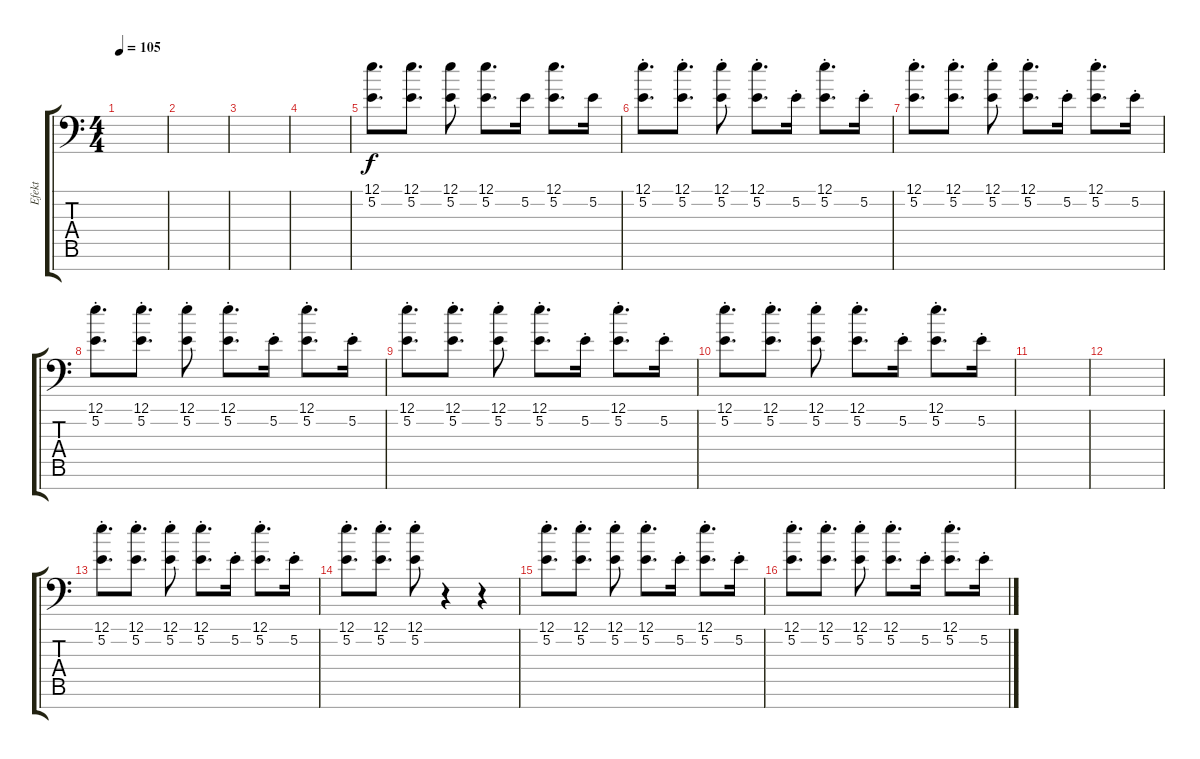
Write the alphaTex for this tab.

\track ("Efekt" "Efekt") {instrument stringensemble1}
\staff {score tabs}
\tuning (E4 B3 G3 D3 A2 E2 A1) {hide}
\ts (4 4)
\tempo 105
\clef f4
\ks c
|
|
|
|
(12.1 5.2).8{d} (12.1 5.2).8{d} (12.1 5.2).8 (12.1 5.2).8{d} 5.2.16 (12.1 5.2).8{d} 5.2.16 |
(12.1{st} 5.2{st}).8{d} (12.1{st} 5.2{st}).8{d} (12.1{st} 5.2{st}).8 (12.1{st} 5.2{st}).8{d} 5.2{st}.16 (12.1{st} 5.2{st}).8{d} 5.2{st}.16 |
(12.1{st} 5.2{st}).8{d} (12.1{st} 5.2{st}).8{d} (12.1{st} 5.2{st}).8 (12.1{st} 5.2{st}).8{d} 5.2{st}.16 (12.1{st} 5.2{st}).8{d} 5.2{st}.16 |
(12.1{st} 5.2{st}).8{d} (12.1{st} 5.2{st}).8{d} (12.1{st} 5.2{st}).8 (12.1{st} 5.2{st}).8{d} 5.2{st}.16 (12.1{st} 5.2{st}).8{d} 5.2{st}.16 |
(12.1{st} 5.2{st}).8{d} (12.1{st} 5.2{st}).8{d} (12.1{st} 5.2{st}).8 (12.1{st} 5.2{st}).8{d} 5.2{st}.16 (12.1{st} 5.2{st}).8{d} 5.2{st}.16 |
(12.1{st} 5.2{st}).8{d} (12.1{st} 5.2{st}).8{d} (12.1{st} 5.2{st}).8 (12.1{st} 5.2{st}).8{d} 5.2{st}.16 (12.1{st} 5.2{st}).8{d} 5.2{st}.16 |
|
|
(12.1{st} 5.2{st}).8{d} (12.1{st} 5.2{st}).8{d} (12.1{st} 5.2{st}).8 (12.1{st} 5.2{st}).8{d} 5.2{st}.16 (12.1{st} 5.2{st}).8{d} 5.2{st}.16 |
(12.1{st} 5.2{st}).8{d} (12.1{st} 5.2{st}).8{d} (12.1{st} 5.2{st}).8 r.4 r.4 |
(12.1{st} 5.2{st}).8{d} (12.1{st} 5.2{st}).8{d} (12.1{st} 5.2{st}).8 (12.1{st} 5.2{st}).8{d} 5.2{st}.16 (12.1{st} 5.2{st}).8{d} 5.2{st}.16 |
(12.1{st} 5.2{st}).8{d} (12.1{st} 5.2{st}).8{d} (12.1{st} 5.2{st}).8 (12.1{st} 5.2{st}).8{d} 5.2{st}.16 (12.1{st} 5.2{st}).8{d} 5.2{st}.16
